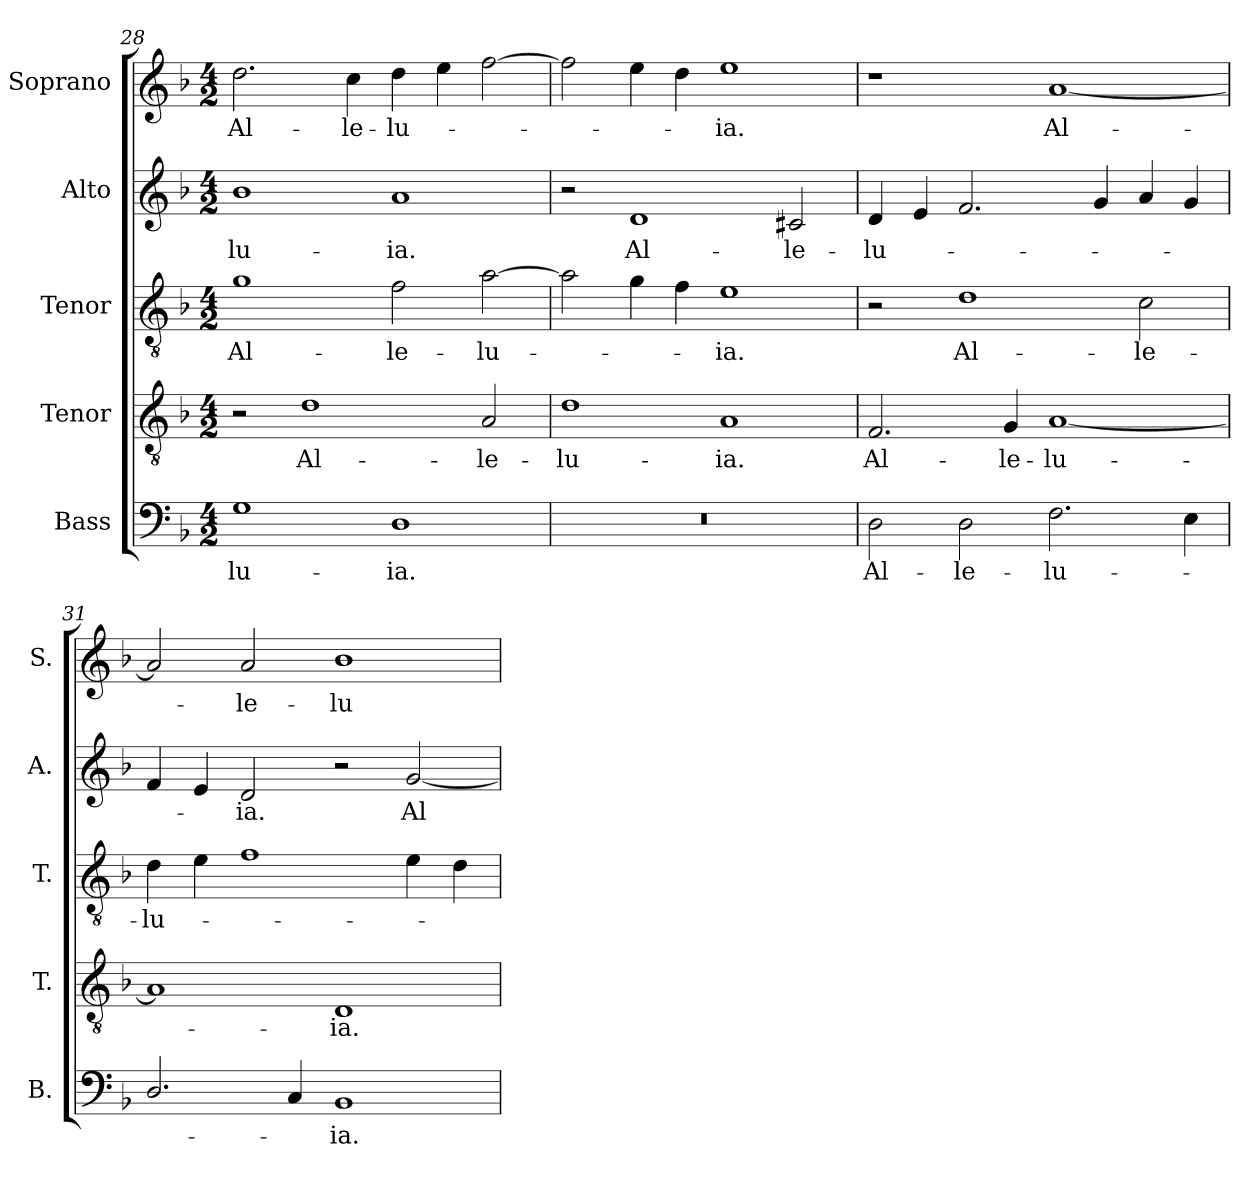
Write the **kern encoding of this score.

**kern	**text	**kern	**text	**kern	**text	**kern	**text	**kern	**text
*part5	*part5	*part4	*part4	*part3	*part3	*part2	*part2	*part1	*part1
*staff5	*staff5	*staff4	*staff4	*staff3	*staff3	*staff2	*staff2	*staff1	*staff1
*I"Bass	*	*I"Tenor	*	*I"Tenor	*	*I"Alto	*	*I"Soprano	*
*I'B.	*	*I'T.	*	*I'T.	*	*I'A.	*	*I'S.	*
*clefF4	*	*clefGv2	*	*clefGv2	*	*clefG2	*	*clefG2	*
*	*	*ITrd7c12	*	*ITrd7c12	*	*	*	*	*
*k[b-]	*	*k[b-]	*	*k[b-]	*	*k[b-]	*	*k[b-]	*
*F:	*	*F:	*	*F:	*	*F:	*	*F:	*
*M4/2	*	*M4/2	*	*M4/2	*	*M4/2	*	*M4/2	*
=28	=28	=28	=28	=28	=28	=28	=28	=28	=28
!	!LO:LY:b:color=#000000	!	!	!	!	!	!	!	!
!	!	!	!	!	!LO:LY:b:color=#000000	!	!	!	!
!	!	!	!	!	!	!	!LO:LY:b:color=#000000	!	!
!	!	!	!	!	!	!	!	!	!LO:LY:b:color=#000000
1Gi	-lu-	2r	.	1Gi	Al-	1b-i	-lu-	2.ddi\	Al-
!	!	!	!LO:LY:b:color=#000000	!	!	!	!	!	!
.	.	1Di	Al-	.	.	.	.	.	.
!	!	!	!	!	!	!	!	!	!LO:LY:b:color=#000000
.	.	.	.	.	.	.	.	4cci\	-le-
!	!LO:LY:b:color=#000000	!	!	!	!	!	!	!	!
!	!	!	!	!	!LO:LY:b:color=#000000	!	!	!	!
!	!	!	!	!	!	!	!LO:LY:b:color=#000000	!	!
!	!	!	!	!	!	!	!	!	!LO:LY:b:color=#000000
1Di	-ia.	.	.	2Fi\	-le-	1ai	-ia.	4ddi\	-lu-
.	.	.	.	.	.	.	.	4eei\	.
!	!	!	!LO:LY:b:color=#000000	!	!	!	!	!	!
!	!	!	!	!	!LO:LY:b:color=#000000	!	!	!	!
.	.	2AAi/	-le-	[2Ai\	-lu-	.	.	[2ffi\	.
=29	=29	=29	=29	=29	=29	=29	=29	=29	=29
!LO:N:vis=1	!	!	!	!	!	!	!	!	!
!	!	!	!LO:LY:b:color=#000000	!	!	!	!	!	!
0r	.	1Di	-lu-	2Ai\]	.	2r	.	2ffi\]	.
!	!	!	!	!	!	!	!LO:LY:b:color=#000000	!	!
.	.	.	.	4Gi\	.	1di	Al-	4eei\	.
.	.	.	.	4Fi\	.	.	.	4ddi\	.
!	!	!	!LO:LY:b:color=#000000	!	!	!	!	!	!
!	!	!	!	!	!LO:LY:b:color=#000000	!	!	!	!
!	!	!	!	!	!	!	!	!	!LO:LY:b:color=#000000
.	.	1AAi	-ia.	1Ei	-ia.	.	.	1eei	-ia.
!	!	!	!	!	!	!	!LO:LY:b:color=#000000	!	!
.	.	.	.	.	.	2c#Xi/	-le-	.	.
!!LO:PB:g=z
=30	=30	=30	=30	=30	=30	=30	=30	=30	=30
!	!LO:LY:b:color=#000000	!	!	!	!	!	!	!	!
!	!	!	!LO:LY:b:color=#000000	!	!	!	!	!	!
!	!	!	!	!	!	!	!LO:LY:b:color=#000000	!	!
2Di\	Al-	2.FFi/	Al-	2r	.	4di/	-lu-	1r	.
.	.	.	.	.	.	4ei/	.	.	.
!	!LO:LY:b:color=#000000	!	!	!	!	!	!	!	!
!	!	!	!	!	!LO:LY:b:color=#000000	!	!	!	!
2Di\	-le-	.	.	1Di	Al-	2.fi/	.	.	.
!	!	!	!LO:LY:b:color=#000000	!	!	!	!	!	!
.	.	4GGi/	-le-	.	.	.	.	.	.
!	!LO:LY:b:color=#000000	!	!	!	!	!	!	!	!
!	!	!	!LO:LY:b:color=#000000	!	!	!	!	!	!
!	!	!	!	!	!	!	!	!	!LO:LY:b:color=#000000
2.Fi\	-lu-	[1AAi	-lu-	.	.	.	.	[1ai	Al-
.	.	.	.	.	.	4gi/	.	.	.
!	!	!	!	!	!LO:LY:b:color=#000000	!	!	!	!
.	.	.	.	2Ci\	-le-	4ai/	.	.	.
4Ei\	.	.	.	.	.	4gi/	.	.	.
=31	=31	=31	=31	=31	=31	=31	=31	=31	=31
!	!	!	!	!	!LO:LY:b:color=#000000	!	!	!	!
2.Di/	.	1AAi]	.	4Di\	-lu-	4fi/	.	2ai/]	.
.	.	.	.	4Ei\	.	4ei/	.	.	.
!	!	!	!	!	!	!	!LO:LY:b:color=#000000	!	!
!	!	!	!	!	!	!	!	!	!LO:LY:b:color=#000000
.	.	.	.	1Fi	.	2di/	-ia.	2ai/	-le-
4Ci/	.	.	.	.	.	.	.	.	.
!	!LO:LY:b:color=#000000	!	!	!	!	!	!	!	!
!	!	!	!LO:LY:b:color=#000000	!	!	!	!	!	!
!	!	!	!	!	!	!	!	!	!LO:LY:b:color=#000000
1BB-i	-ia.	1DDi	-ia.	.	.	2r	.	1b-i	-lu-
!	!	!	!	!	!	!	!LO:LY:b:color=#000000	!	!
.	.	.	.	4Ei\	.	[2gi/	Al-	.	.
.	.	.	.	4Di\	.	.	.	.	.
=	=	=	=	=	=	=	=	=	=
*-	*-	*-	*-	*-	*-	*-	*-	*-	*-
